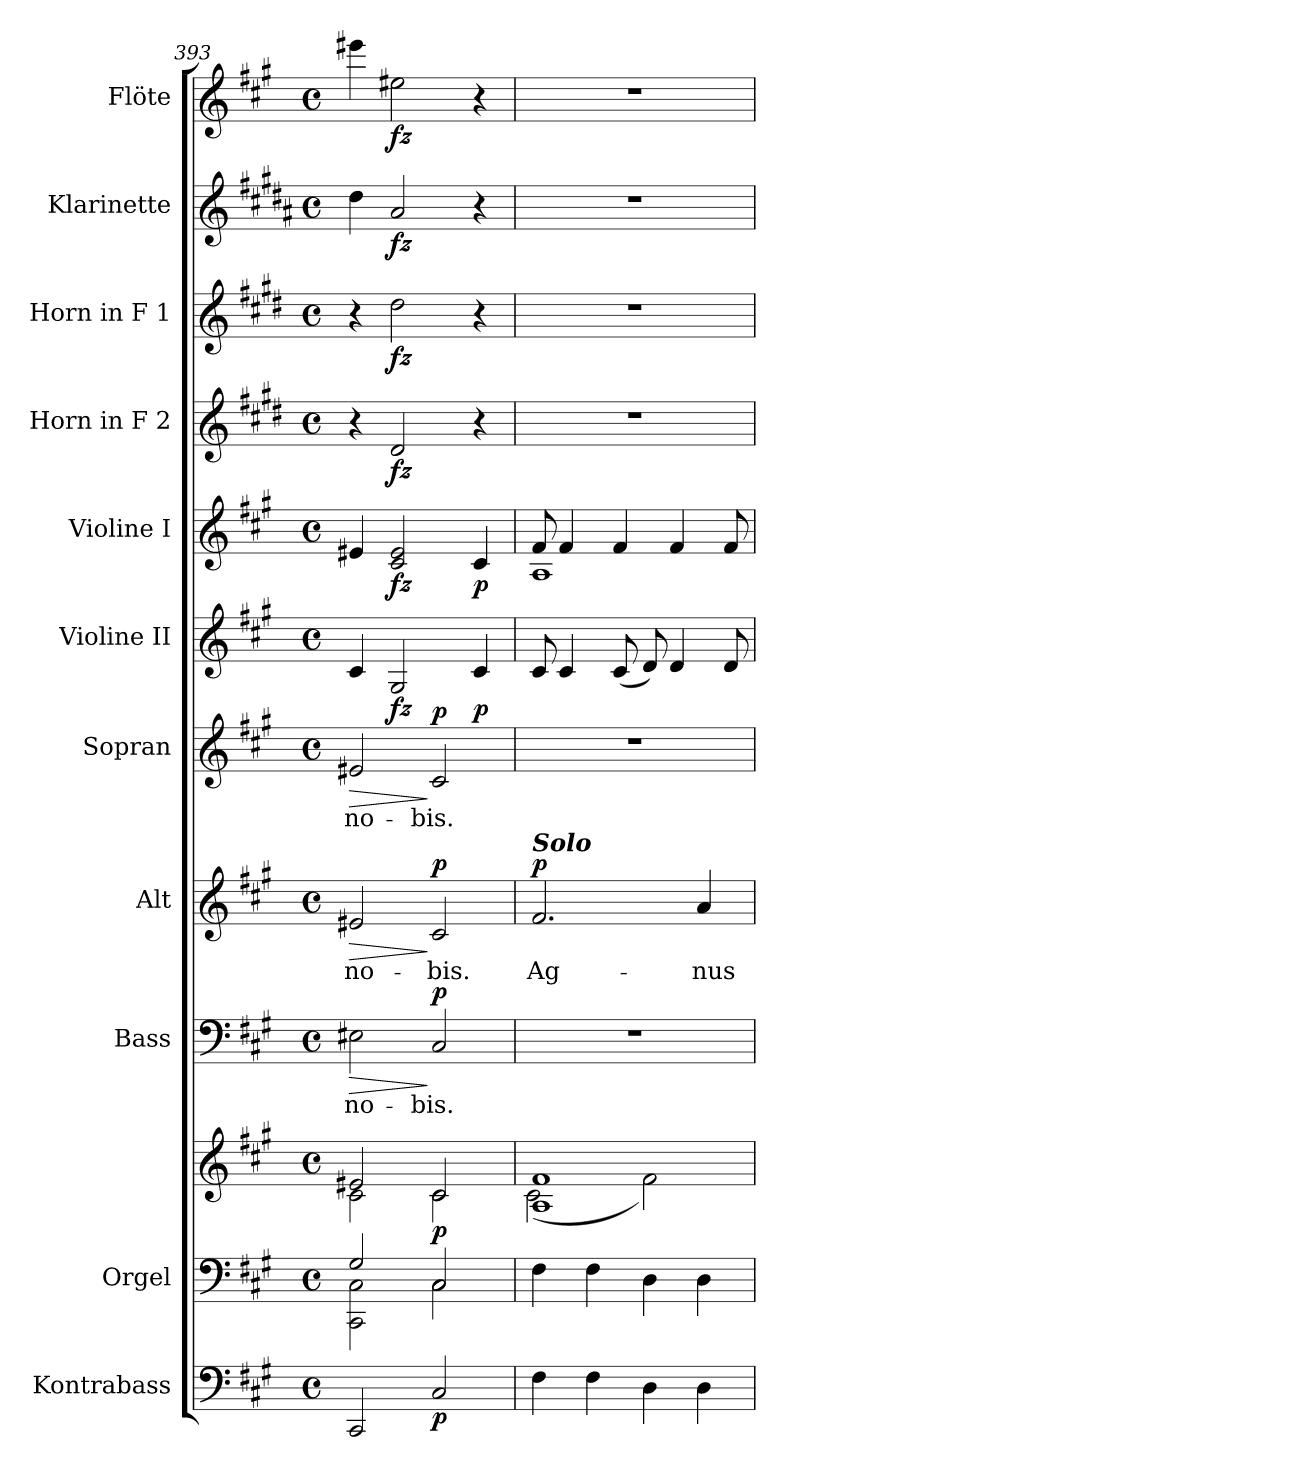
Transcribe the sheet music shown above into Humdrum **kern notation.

**kern	**dynam	**kern	**kern	**dynam	**kern	**text	**dynam	**kern	**text	**dynam	**kern	**text	**dynam	**kern	**dynam	**kern	**dynam	**kern	**dynam	**kern	**dynam	**kern	**dynam	**kern	**dynam
*part11	*part11	*part10	*part10	*part10	*part9	*part9	*part9	*part8	*part8	*part8	*part7	*part7	*part7	*part6	*part6	*part5	*part5	*part4	*part4	*part3	*part3	*part2	*part2	*part1	*part1
*staff12	*staff12	*staff11	*staff10	*staff10/11	*staff9	*staff9	*staff9	*staff8	*staff8	*staff8	*staff7	*staff7	*staff7	*staff6	*staff6	*staff5	*staff5	*staff4	*staff4	*staff3	*staff3	*staff2	*staff2	*staff1	*staff1
*I"Kontrabass	*	*I"Orgel	*	*	*I"Bass	*	*	*I"Alt	*	*	*I"Sopran	*	*	*I"Violine II	*	*I"Violine I	*	*I"Horn in F 2	*	*I"Horn in F 1	*	*I"Klarinette	*	*I"Flöte	*
*I'Kb.	*	*I'Org.	*	*	*I'B.	*	*	*I'A.	*	*	*I'S.	*	*	*I'Vl. II	*	*I'Vl. I	*	*	*	*	*	*I'Kl.	*	*I'Fl.	*
!!LO:PB:g=z
*clefF4	*	*clefF4	*clefG2	*	*clefF4	*	*	*clefG2	*	*	*clefG2	*	*	*clefG2	*	*clefG2	*	*clefG2	*	*clefG2	*	*clefG2	*	*clefG2	*
*ITrd7c12	*	*	*	*	*	*	*	*	*	*	*	*	*	*	*	*	*	*ITrd4c7	*	*ITrd4c7	*	*ITrd1c2	*	*	*
*k[f#c#g#]	*	*k[f#c#g#]	*k[f#c#g#]	*	*k[f#c#g#]	*	*	*k[f#c#g#]	*	*	*k[f#c#g#]	*	*	*k[f#c#g#]	*	*k[f#c#g#]	*	*k[f#c#g#]	*	*k[f#c#g#]	*	*k[f#c#g#]	*	*k[f#c#g#]	*
*A:	*	*A:	*A:	*	*A:	*	*	*A:	*	*	*A:	*	*	*A:	*	*A:	*	*A:	*	*A:	*	*A:	*	*A:	*
*M4/4	*	*M4/4	*M4/4	*	*M4/4	*	*	*M4/4	*	*	*M4/4	*	*	*M4/4	*	*M4/4	*	*M4/4	*	*M4/4	*	*M4/4	*	*M4/4	*
*met(c)	*	*met(c)	*met(c)	*	*met(c)	*	*	*met(c)	*	*	*met(c)	*	*	*met(c)	*	*met(c)	*	*met(c)	*	*met(c)	*	*met(c)	*	*met(c)	*
=393	=393	=393	=393	=393	=393	=393	=393	=393	=393	=393	=393	=393	=393	=393	=393	=393	=393	=393	=393	=393	=393	=393	=393	=393	=393
*	*	*^	*^	*	*	*	*	*	*	*	*	*	*	*	*	*	*	*	*	*	*	*	*	*	*
!	!	!	!	!	!	!	!	!LO:LY:b	!LO:HP:b	!	!LO:LY:b	!LO:HP:b	!	!LO:LY:b	!LO:HP:b	!	!	!	!	!	!	!	!	!	!	!	!
2CCC#/	.	2G#/	2CC#\ 2C#\	2e#X/	2c#\	.	2E#X\	no-	>	2e#X/	no-	>	2e#X/	no-	>	4c#/	.	4e#X/	.	4r	.	4r	.	4cc#\	.	4eee#X\	.
!	!	!	!	!	!	!	!	!	!	!	!	!	!	!	!	!	!LO:DY:b	!	!LO:DY:b	!	!LO:DY:b	!	!LO:DY:b	!	!LO:DY:b	!	!LO:DY:b
.	.	.	.	.	.	.	.	.	.	.	.	.	.	.	.	2G#/	fz	2c#/ 2e#/	fz	2G#/	fz	2g#\	fz	2g#/	fz	2ee#X\	fz
!	!LO:DY:b	!	!	!	!	!LO:DY:b	!	!LO:LY:b	!LO:DY:n=1:a	!	!LO:LY:b	!LO:DY:n=1:a	!	!LO:LY:b	!LO:DY:n=1:a	!	!	!	!	!	!	!	!	!	!	!	!
2CC#/	p	2C#/	2C#\	2c#/	2c#\	p	2C#/	-bis.	] p	2c#/	-bis.	] p	2c#/	-bis.	] p	.	.	.	.	.	.	.	.	.	.	.	.
!	!	!	!	!	!	!	!	!	!	!	!	!	!	!	!	!	!LO:DY:b	!	!LO:DY:b	!	!	!	!	!	!	!	!
.	.	.	.	.	.	.	.	.	.	.	.	.	.	.	.	4c#/	p	4c#/	p	4r	.	4r	.	4r	.	4r	.
*	*	*v	*v	*	*	*	*	*	*	*	*	*	*	*	*	*	*	*	*	*	*	*	*	*	*	*	*
=394	=394	=394	=394	=394	=394	=394	=394	=394	=394	=394	=394	=394	=394	=394	=394	=394	=394	=394	=394	=394	=394	=394	=394	=394	=394	=394
!	!	!	!	!	!	!	!	!	!LO:TX:a:Bi:t=Solo	!	!	!	!	!	!	!	!	!	!	!	!	!	!	!	!	!
!	!	!	!	!	!	!	!	!	!	!LO:LY:b	!LO:DY:a	!	!	!	!	!	!	!	!	!	!	!	!	!	!	!
*	*	*	*	*	*	*	*	*	*	*	*	*	*	*	*	*	*^	*	*	*	*	*	*	*	*	*
4FF#\	.	4F#\	1A 1f#	(<2c#\	.	1r	.	.	2.f#/	Ag-	p	1r	.	.	8c#/	.	8f#/	1A	.	1r	.	1r	.	1r	.	1r	.
.	.	.	.	.	.	.	.	.	.	.	.	.	.	.	4c#/	.	4f#/	.	.	.	.	.	.	.	.	.	.
4FF#\	.	4F#\	.	.	.	.	.	.	.	.	.	.	.	.	.	.	.	.	.	.	.	.	.	.	.	.	.
.	.	.	.	.	.	.	.	.	.	.	.	.	.	.	(<8c#/	.	4f#/	.	.	.	.	.	.	.	.	.	.
4DD\	.	4D\	.	2f#\)	.	.	.	.	.	.	.	.	.	.	8d/)	.	.	.	.	.	.	.	.	.	.	.	.
.	.	.	.	.	.	.	.	.	.	.	.	.	.	.	4d/	.	4f#/	.	.	.	.	.	.	.	.	.	.
!	!	!	!	!	!	!	!	!	!	!LO:LY:b	!	!	!	!	!	!	!	!	!	!	!	!	!	!	!	!	!
4DD\	.	4D\	.	.	.	.	.	.	4a/	-nus	.	.	.	.	.	.	.	.	.	.	.	.	.	.	.	.	.
.	.	.	.	.	.	.	.	.	.	.	.	.	.	.	8d/	.	8f#/	.	.	.	.	.	.	.	.	.	.
*	*	*	*v	*v	*	*	*	*	*	*	*	*	*	*	*	*	*v	*v	*	*	*	*	*	*	*	*	*
=	=	=	=	=	=	=	=	=	=	=	=	=	=	=	=	=	=	=	=	=	=	=	=	=	=
*-	*-	*-	*-	*-	*-	*-	*-	*-	*-	*-	*-	*-	*-	*-	*-	*-	*-	*-	*-	*-	*-	*-	*-	*-	*-
